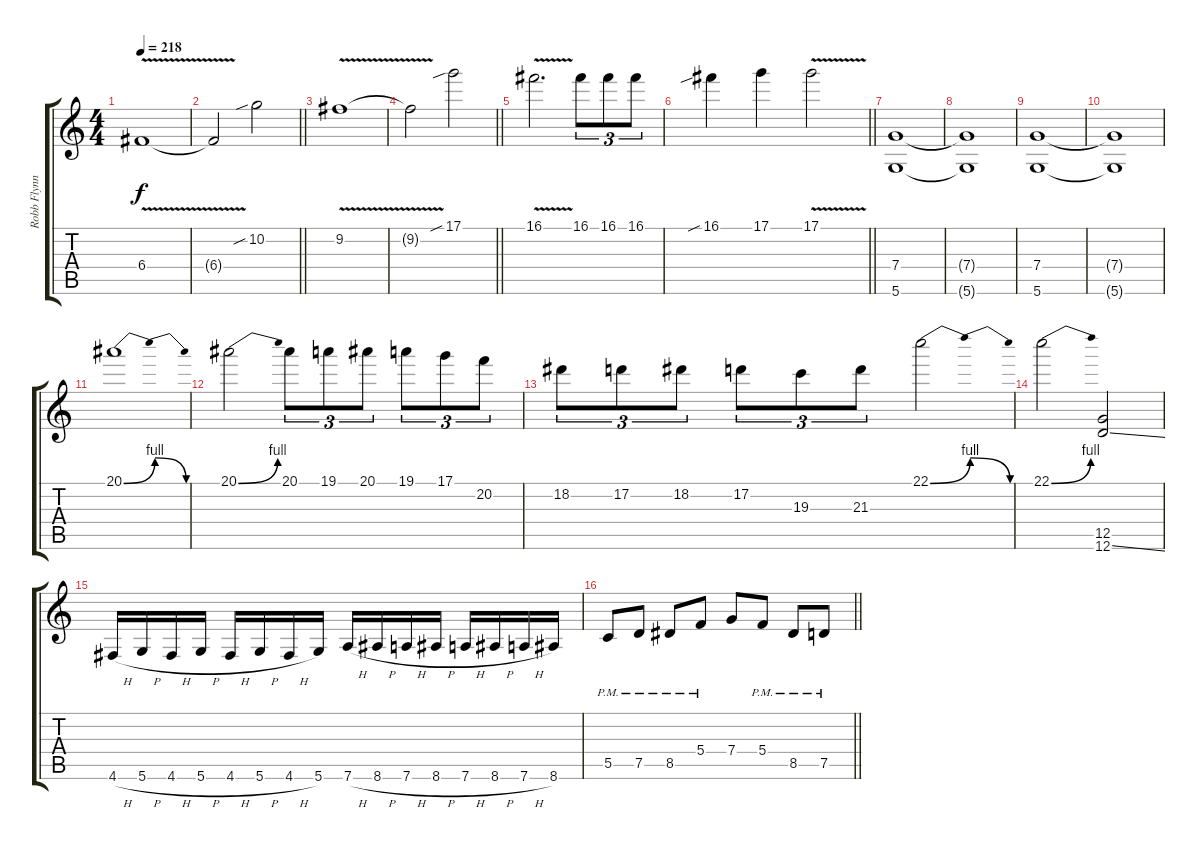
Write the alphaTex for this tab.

\track ("Robb Flynn" "Robb Flynn") {instrument distortionguitar}
\staff {score tabs}
\tuning (D4 A3 F3 C3 G2 D2) {hide}
\ts (4 4)
\tempo 218
\clef g2
\ks c
6.4{v}.1{dy f} |
\barLineRight lightlight
6.4{t}.2 10.2{sib}.2 |
9.2{v}.1 |
\barLineRight lightlight
9.2{t}.2 17.1{sib}.2 |
16.1{v}.2{d} 16.1.8{tu (3 2)} 16.1.8{tu (3 2)} 16.1.8{tu (3 2)} |
\barLineRight lightlight
16.1{sib}.4 17.1.4 17.1{v}.2 |
(7.4 5.6).1 |
(7.4{t} 5.6{t}).1 |
(7.4 5.6).1 |
(7.4{t} 5.6{t}).1 |
20.1{be (bendrelease 0 0 10 4 46 4 60 0)}.1 |
20.1{be (bend 0 0 60 4)}.2 20.1.8{tu (3 2)} 19.1.8{tu (3 2)} 20.1.8{tu (3 2)} 19.1.8{tu (3 2)} 17.1.8{tu (3 2)} 20.2.8{tu (3 2)} |
18.2.8{tu (3 2)} 17.2.8{tu (3 2)} 18.2.8{tu (3 2)} 17.2.8{tu (3 2)} 19.3.8{tu (3 2)} 21.3.8{tu (3 2)} 22.1{be (bendrelease 0 0 10 4 45 4 60 0)}.2 |
22.1{be (bend 0 0 60 4)}.2 (12.5 12.6{ss}).2 |
4.6{h}.16 5.6{h}.16 4.6{h}.16 5.6{h}.16 4.6{h}.16 5.6{h}.16 4.6{h}.16 5.6.16 7.6{h}.16 8.6{h}.16 7.6{h}.16 8.6{h}.16 7.6{h}.16 8.6{h}.16 7.6{h}.16 8.6.16 |
\barLineRight lightlight
5.5{pm}.8 7.5{pm}.8 8.5{pm}.8 5.4{pm}.8 7.4.8 5.4{pm}.8 8.5{pm}.8 7.5{pm}.8
